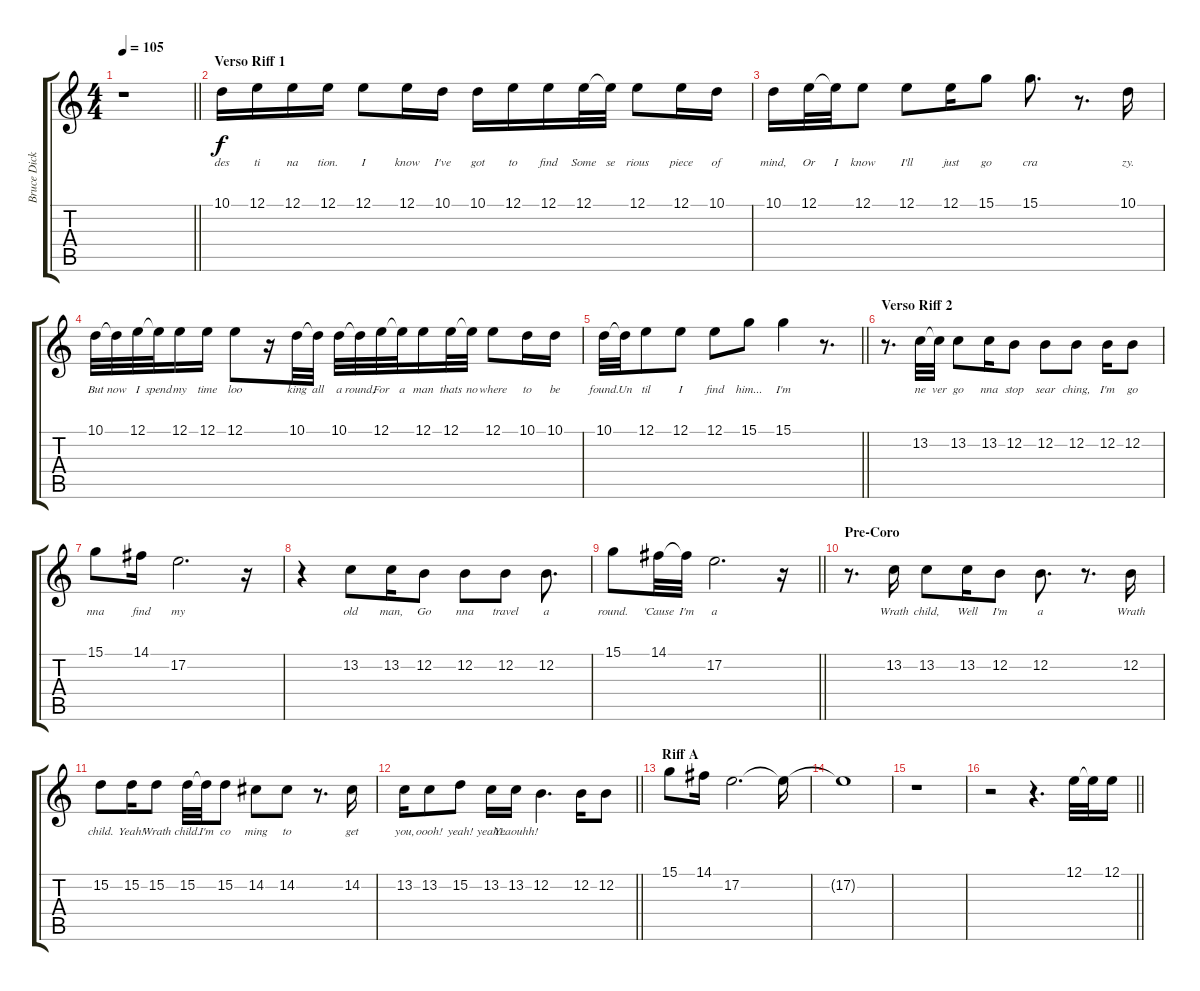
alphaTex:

\track ("Bruce Dickinson" "Bruce Dick") {instrument lead2sawtooth}
\staff {score tabs}
\tuning (E4 B3 G3 D3 A2 E2) {hide}
\ts (4 4)
\tempo 105
\clef g2
\barLineRight lightlight
\ks c
r.1{dy f} |
\section ("" "Verso Riff 1")
10.1.16{lyrics (0 "des") lyrics (1 "") lyrics (2 "") lyrics (3 "") lyrics (4 "")} 12.1.16{lyrics (0 "ti") lyrics (1 "") lyrics (2 "") lyrics (3 "") lyrics (4 "")} 12.1.16{lyrics (0 "na") lyrics (1 "") lyrics (2 "") lyrics (3 "") lyrics (4 "")} 12.1.16{lyrics (0 "tion.") lyrics (1 "") lyrics (2 "") lyrics (3 "") lyrics (4 "")} 12.1.8{lyrics (0 "I") lyrics (1 "") lyrics (2 "") lyrics (3 "") lyrics (4 "")} 12.1.16{lyrics (0 "know") lyrics (1 "") lyrics (2 "") lyrics (3 "") lyrics (4 "")} 10.1.16{lyrics (0 "I've") lyrics (1 "") lyrics (2 "") lyrics (3 "") lyrics (4 "")} 10.1.16{lyrics (0 "got") lyrics (1 "") lyrics (2 "") lyrics (3 "") lyrics (4 "")} 12.1.16{lyrics (0 "to") lyrics (1 "") lyrics (2 "") lyrics (3 "") lyrics (4 "")} 12.1.16{lyrics (0 "find") lyrics (1 "") lyrics (2 "") lyrics (3 "") lyrics (4 "")} 12.1.32{lyrics (0 "Some") lyrics (1 "") lyrics (2 "") lyrics (3 "") lyrics (4 "")} 12.1{t}.32{lyrics (0 "se") lyrics (1 "") lyrics (2 "") lyrics (3 "") lyrics (4 "")} 12.1.8{lyrics (0 "rious") lyrics (1 "") lyrics (2 "") lyrics (3 "") lyrics (4 "")} 12.1.16{lyrics (0 "piece") lyrics (1 "") lyrics (2 "") lyrics (3 "") lyrics (4 "")} 10.1.16{lyrics (0 "of") lyrics (1 "") lyrics (2 "") lyrics (3 "") lyrics (4 "")} |
10.1.16{lyrics (0 "mind,") lyrics (1 "") lyrics (2 "") lyrics (3 "") lyrics (4 "")} 12.1.32{lyrics (0 "Or") lyrics (1 "") lyrics (2 "") lyrics (3 "") lyrics (4 "")} 12.1{t}.32{lyrics (0 "I") lyrics (1 "") lyrics (2 "") lyrics (3 "") lyrics (4 "")} 12.1.8{lyrics (0 "know") lyrics (1 "") lyrics (2 "") lyrics (3 "") lyrics (4 "")} 12.1.8{lyrics (0 "I'll") lyrics (1 "") lyrics (2 "") lyrics (3 "") lyrics (4 "")} 12.1.16{lyrics (0 "just") lyrics (1 "") lyrics (2 "") lyrics (3 "") lyrics (4 "")} 15.1.8{lyrics (0 "go") lyrics (1 "") lyrics (2 "") lyrics (3 "") lyrics (4 "")} 15.1.8{d lyrics (0 "cra") lyrics (1 "") lyrics (2 "") lyrics (3 "") lyrics (4 "")} r.8{d} 10.1.16{lyrics (0 "zy.") lyrics (1 "") lyrics (2 "") lyrics (3 "") lyrics (4 "")} |
10.1.32{lyrics (0 "But") lyrics (1 "") lyrics (2 "") lyrics (3 "") lyrics (4 "")} 10.1{t}.32{lyrics (0 "now") lyrics (1 "") lyrics (2 "") lyrics (3 "") lyrics (4 "")} 12.1.32{lyrics (0 "I") lyrics (1 "") lyrics (2 "") lyrics (3 "") lyrics (4 "")} 12.1{t}.32{lyrics (0 "spend") lyrics (1 "") lyrics (2 "") lyrics (3 "") lyrics (4 "")} 12.1.16{lyrics (0 "my") lyrics (1 "") lyrics (2 "") lyrics (3 "") lyrics (4 "")} 12.1.16{lyrics (0 "time") lyrics (1 "") lyrics (2 "") lyrics (3 "") lyrics (4 "")} 12.1.8{lyrics (0 "loo") lyrics (1 "") lyrics (2 "") lyrics (3 "") lyrics (4 "")} r.16 10.1.32{lyrics (0 "king") lyrics (1 "") lyrics (2 "") lyrics (3 "") lyrics (4 "")} 10.1{t}.32{lyrics (0 "all") lyrics (1 "") lyrics (2 "") lyrics (3 "") lyrics (4 "")} 10.1.32{lyrics (0 "a") lyrics (1 "") lyrics (2 "") lyrics (3 "") lyrics (4 "")} 10.1{t}.32{lyrics (0 "round,") lyrics (1 "") lyrics (2 "") lyrics (3 "") lyrics (4 "")} 12.1.32{lyrics (0 "For") lyrics (1 "") lyrics (2 "") lyrics (3 "") lyrics (4 "")} 12.1{t}.32{lyrics (0 "a") lyrics (1 "") lyrics (2 "") lyrics (3 "") lyrics (4 "")} 12.1.16{lyrics (0 "man") lyrics (1 "") lyrics (2 "") lyrics (3 "") lyrics (4 "")} 12.1.32{lyrics (0 "thats") lyrics (1 "") lyrics (2 "") lyrics (3 "") lyrics (4 "")} 12.1{t}.32{lyrics (0 "no") lyrics (1 "") lyrics (2 "") lyrics (3 "") lyrics (4 "")} 12.1.8{lyrics (0 "where") lyrics (1 "") lyrics (2 "") lyrics (3 "") lyrics (4 "")} 10.1.16{lyrics (0 "to") lyrics (1 "") lyrics (2 "") lyrics (3 "") lyrics (4 "")} 10.1.16{lyrics (0 "be") lyrics (1 "") lyrics (2 "") lyrics (3 "") lyrics (4 "")} |
\barLineRight lightlight
10.1.32{lyrics (0 "found.") lyrics (1 "") lyrics (2 "") lyrics (3 "") lyrics (4 "")} 10.1{t}.32{lyrics (0 "Un") lyrics (1 "") lyrics (2 "") lyrics (3 "") lyrics (4 "")} 12.1.8{lyrics (0 "til") lyrics (1 "") lyrics (2 "") lyrics (3 "") lyrics (4 "")} 12.1.8{lyrics (0 "I") lyrics (1 "") lyrics (2 "") lyrics (3 "") lyrics (4 "")} 12.1.8{lyrics (0 "find") lyrics (1 "") lyrics (2 "") lyrics (3 "") lyrics (4 "")} 15.1.8{lyrics (0 "him...") lyrics (1 "") lyrics (2 "") lyrics (3 "") lyrics (4 "")} 15.1.4{lyrics (0 "I'm") lyrics (1 "") lyrics (2 "") lyrics (3 "") lyrics (4 "")} r.8{d} |
\section ("" "Verso Riff 2")
r.8{d} 13.2.32{lyrics (0 "ne") lyrics (1 "") lyrics (2 "") lyrics (3 "") lyrics (4 "")} 13.2{t}.32{lyrics (0 "ver") lyrics (1 "") lyrics (2 "") lyrics (3 "") lyrics (4 "")} 13.2.8{lyrics (0 "go") lyrics (1 "") lyrics (2 "") lyrics (3 "") lyrics (4 "")} 13.2.16{lyrics (0 "nna") lyrics (1 "") lyrics (2 "") lyrics (3 "") lyrics (4 "")} 12.2.8{lyrics (0 "stop") lyrics (1 "") lyrics (2 "") lyrics (3 "") lyrics (4 "")} 12.2.8{lyrics (0 "sear") lyrics (1 "") lyrics (2 "") lyrics (3 "") lyrics (4 "")} 12.2.8{lyrics (0 "ching,") lyrics (1 "") lyrics (2 "") lyrics (3 "") lyrics (4 "")} 12.2.16{lyrics (0 "I'm") lyrics (1 "") lyrics (2 "") lyrics (3 "") lyrics (4 "")} 12.2.8{lyrics (0 "go") lyrics (1 "") lyrics (2 "") lyrics (3 "") lyrics (4 "")} |
15.1.8{lyrics (0 "nna") lyrics (1 "") lyrics (2 "") lyrics (3 "") lyrics (4 "")} 14.1.16{lyrics (0 "find") lyrics (1 "") lyrics (2 "") lyrics (3 "") lyrics (4 "")} 17.2.2{d lyrics (0 "my") lyrics (1 "") lyrics (2 "") lyrics (3 "") lyrics (4 "")} r.16 |
r.4 13.2.8{lyrics (0 "old") lyrics (1 "") lyrics (2 "") lyrics (3 "") lyrics (4 "")} 13.2.16{lyrics (0 "man,") lyrics (1 "") lyrics (2 "") lyrics (3 "") lyrics (4 "")} 12.2.8{lyrics (0 "Go") lyrics (1 "") lyrics (2 "") lyrics (3 "") lyrics (4 "")} 12.2.8{lyrics (0 "nna") lyrics (1 "") lyrics (2 "") lyrics (3 "") lyrics (4 "")} 12.2.8{lyrics (0 "travel") lyrics (1 "") lyrics (2 "") lyrics (3 "") lyrics (4 "")} 12.2.8{d lyrics (0 "a") lyrics (1 "") lyrics (2 "") lyrics (3 "") lyrics (4 "")} |
\barLineRight lightlight
15.1.8{lyrics (0 "round.") lyrics (1 "") lyrics (2 "") lyrics (3 "") lyrics (4 "")} 14.1.32{lyrics (0 "'Cause") lyrics (1 "") lyrics (2 "") lyrics (3 "") lyrics (4 "")} 14.1{t}.32{lyrics (0 "I'm") lyrics (1 "") lyrics (2 "") lyrics (3 "") lyrics (4 "")} 17.2.2{d lyrics (0 "a") lyrics (1 "") lyrics (2 "") lyrics (3 "") lyrics (4 "")} r.16 |
\section ("" "Pre-Coro")
r.8{d} 13.2.16{lyrics (0 "Wrath") lyrics (1 "") lyrics (2 "") lyrics (3 "") lyrics (4 "")} 13.2.8{lyrics (0 "child,") lyrics (1 "") lyrics (2 "") lyrics (3 "") lyrics (4 "")} 13.2.16{lyrics (0 "Well") lyrics (1 "") lyrics (2 "") lyrics (3 "") lyrics (4 "")} 12.2.8{lyrics (0 "I'm") lyrics (1 "") lyrics (2 "") lyrics (3 "") lyrics (4 "")} 12.2.8{d lyrics (0 "a") lyrics (1 "") lyrics (2 "") lyrics (3 "") lyrics (4 "")} r.8{d} 12.2.16{lyrics (0 "Wrath") lyrics (1 "") lyrics (2 "") lyrics (3 "") lyrics (4 "")} |
15.2.8{lyrics (0 "child.") lyrics (1 "") lyrics (2 "") lyrics (3 "") lyrics (4 "")} 15.2.16{lyrics (0 "Yeah!") lyrics (1 "") lyrics (2 "") lyrics (3 "") lyrics (4 "")} 15.2.8{lyrics (0 "Wrath") lyrics (1 "") lyrics (2 "") lyrics (3 "") lyrics (4 "")} 15.2.32{lyrics (0 "child.") lyrics (1 "") lyrics (2 "") lyrics (3 "") lyrics (4 "")} 15.2{t}.32{lyrics (0 "I'm") lyrics (1 "") lyrics (2 "") lyrics (3 "") lyrics (4 "")} 15.2.8{lyrics (0 "co") lyrics (1 "") lyrics (2 "") lyrics (3 "") lyrics (4 "")} 14.2.8{lyrics (0 "ming") lyrics (1 "") lyrics (2 "") lyrics (3 "") lyrics (4 "")} 14.2.8{lyrics (0 "to") lyrics (1 "") lyrics (2 "") lyrics (3 "") lyrics (4 "")} r.8{d} 14.2.16{lyrics (0 "get") lyrics (1 "") lyrics (2 "") lyrics (3 "") lyrics (4 "")} |
\barLineRight lightlight
13.2.16{lyrics (0 "you,") lyrics (1 "") lyrics (2 "") lyrics (3 "") lyrics (4 "")} 13.2.8{lyrics (0 "oooh!") lyrics (1 "") lyrics (2 "") lyrics (3 "") lyrics (4 "")} 15.2.8{lyrics (0 "yeah!") lyrics (1 "") lyrics (2 "") lyrics (3 "") lyrics (4 "")} 13.2.16{lyrics (0 "yeah!.") lyrics (1 "") lyrics (2 "") lyrics (3 "") lyrics (4 "")} 13.2.16{lyrics (0 "Yeaouhh!") lyrics (1 "") lyrics (2 "") lyrics (3 "") lyrics (4 "")} 12.2.4{d} 12.2.16 12.2.8 |
\section ("" "Riff A")
15.1.8 14.1.16 17.2.2{d} 17.2{t}.16 |
17.2{t}.1 |
r.1 |
\barLineRight lightlight
r.2 r.4{d} 12.1.32 12.1{t}.32 12.1.16
